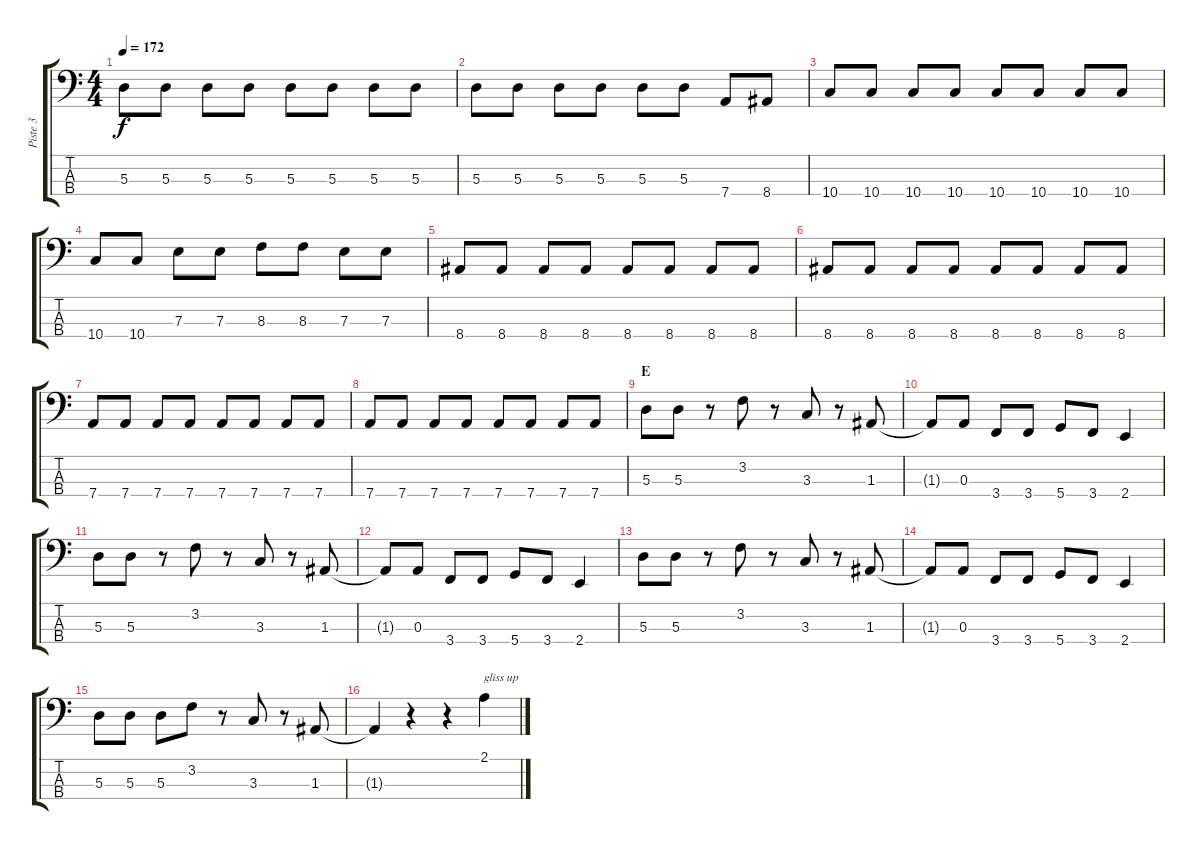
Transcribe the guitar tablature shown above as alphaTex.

\track ("Piste 3" "Piste 3") {instrument electricbassfinger}
\staff {score tabs}
\tuning (G2 D2 A1 D1) {hide}
\ts (4 4)
\tempo 172
\clef f4
\ks c
5.3.8{dy f} 5.3.8 5.3.8 5.3.8 5.3.8 5.3.8 5.3.8 5.3.8 |
5.3.8 5.3.8 5.3.8 5.3.8 5.3.8 5.3.8 7.4.8 8.4.8 |
10.4.8 10.4.8 10.4.8 10.4.8 10.4.8 10.4.8 10.4.8 10.4.8 |
10.4.8 10.4.8 7.3.8 7.3.8 8.3.8 8.3.8 7.3.8 7.3.8 |
8.4.8 8.4.8 8.4.8 8.4.8 8.4.8 8.4.8 8.4.8 8.4.8 |
8.4.8 8.4.8 8.4.8 8.4.8 8.4.8 8.4.8 8.4.8 8.4.8 |
7.4.8 7.4.8 7.4.8 7.4.8 7.4.8 7.4.8 7.4.8 7.4.8 |
7.4.8 7.4.8 7.4.8 7.4.8 7.4.8 7.4.8 7.4.8 7.4.8 |
\section ("" "E")
5.3.8 5.3.8 r.8 3.2.8 r.8 3.3.8 r.8 1.3.8 |
1.3{t}.8 0.3.8 3.4.8 3.4.8 5.4.8 3.4.8 2.4.4 |
5.3.8 5.3.8 r.8 3.2.8 r.8 3.3.8 r.8 1.3.8 |
1.3{t}.8 0.3.8 3.4.8 3.4.8 5.4.8 3.4.8 2.4.4 |
5.3.8 5.3.8 r.8 3.2.8 r.8 3.3.8 r.8 1.3.8 |
1.3{t}.8 0.3.8 3.4.8 3.4.8 5.4.8 3.4.8 2.4.4 |
5.3.8 5.3.8 5.3.8 3.2.8 r.8 3.3.8 r.8 1.3.8 |
1.3{t}.4 r.4 r.4 2.1.4{txt "gliss up"}
